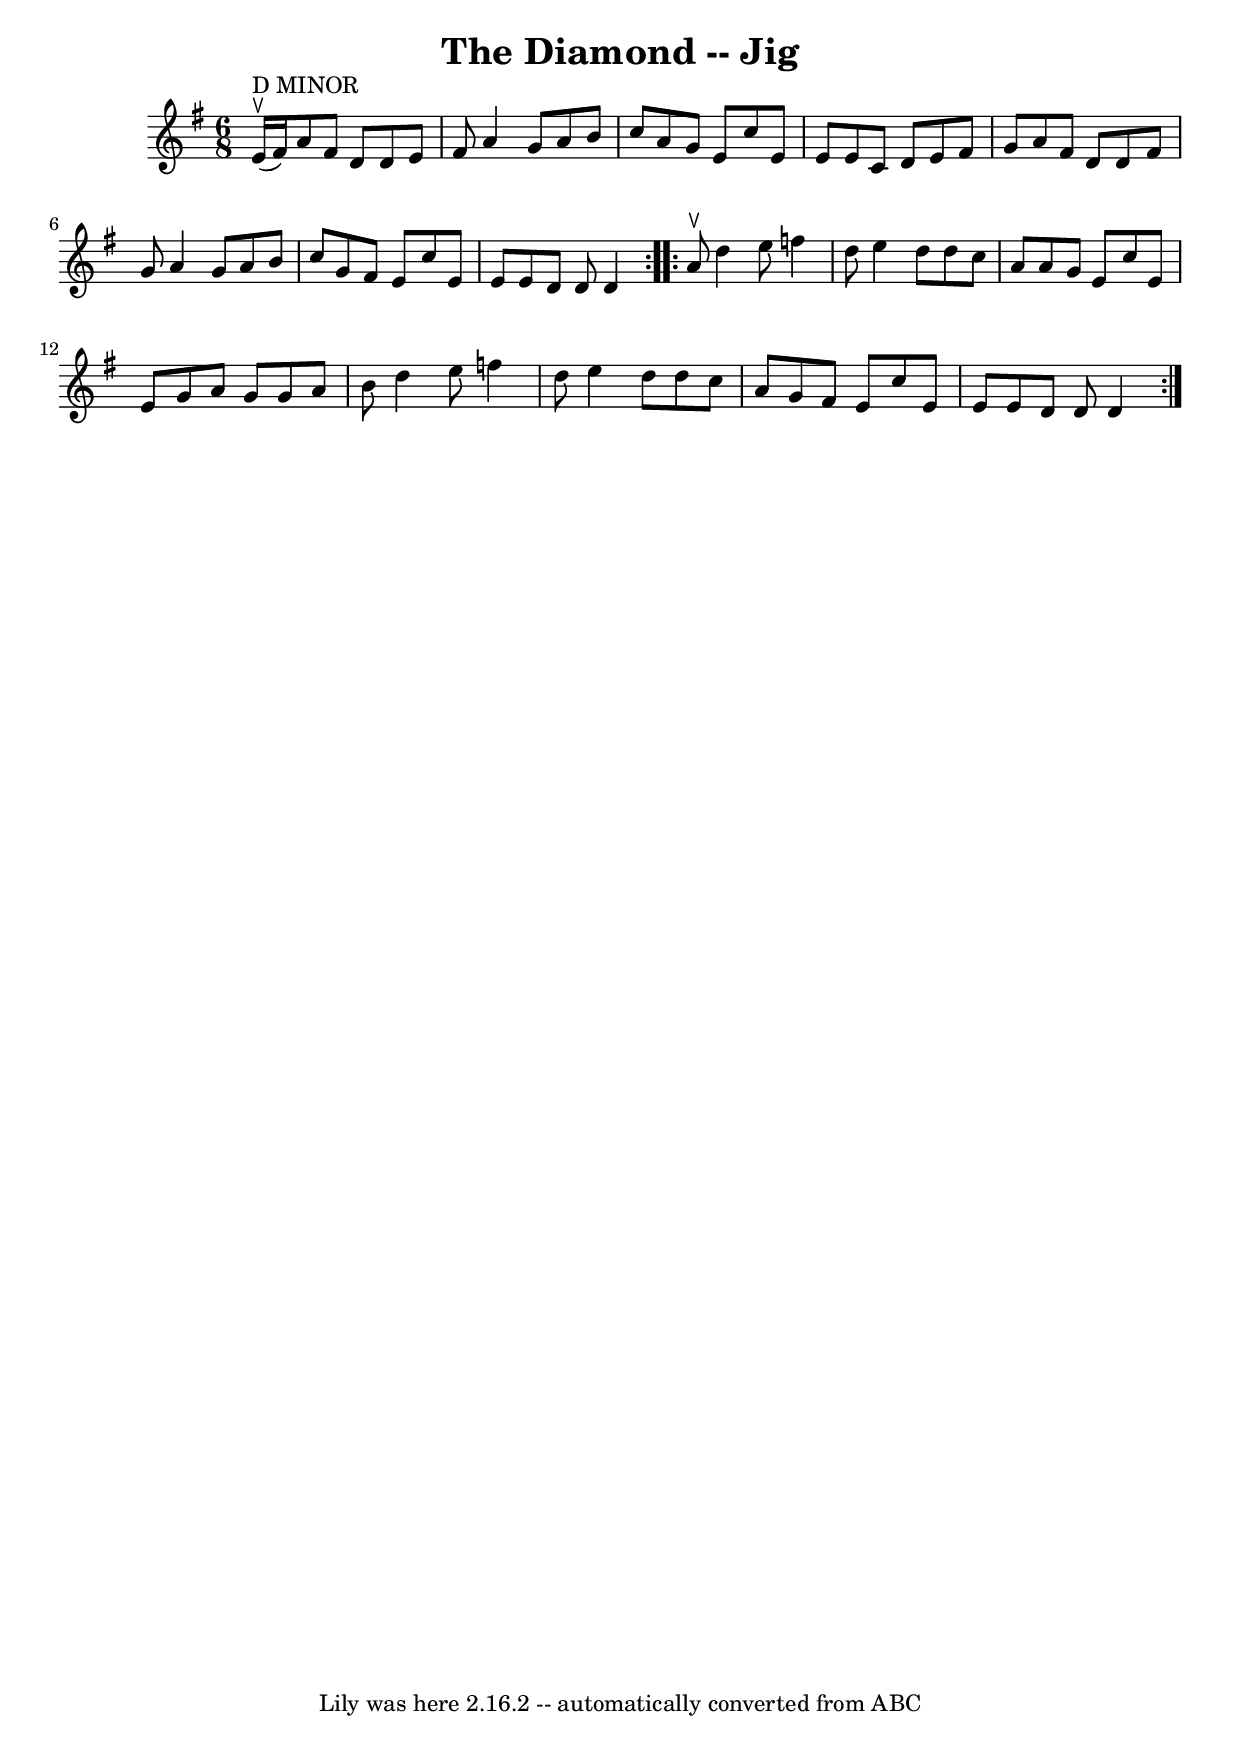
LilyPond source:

\version "2.7.40"
\include "Mammoth.ily"
\header {
	%% book = "Ryan's Mammoth Collection"
	crossRefNumber = "1"
	footnotes = "\\\\The D Minor stat:ement over the first bar does not agree with the\\\\one sharp key signiture."
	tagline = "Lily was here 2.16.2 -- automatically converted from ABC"
	title = "The Diamond -- Jig"
}
voicedefault =  {
\set Score.defaultBarType = "empty"

\repeat volta 2 {
\time 6/8 % D Minor?
 \key d \mixolydian e'16^"D MINOR"^\ltoe(fis'16) |
 a'8    
fis'8 d'8 d'8 e'8 fis'8  |
 a'4 g'8 a'8 b'8    
c''8  |
 a'8 g'8 e'8 c''8 e'8 e'8  |
 e'8 c'8 
 d'8 e'8 fis'8 g'8  |
 a'8 fis'8 d'8 d'8 fis'8 
 g'8  |
 a'4 g'8 a'8 b'8 c''8  |
 g'8 fis'8    
e'8 c''8 e'8 e'8  |
 e'8 d'8 d'8 d'4  
} \repeat volta 2 { a'8^\ltoe |
 d''4 e''8 f''4 d''8  
|
 e''4 d''8 d''8 c''8 a'8  |
 a'8 g'8 e'8    
c''8 e'8 e'8  |
 g'8 a'8 g'8 g'8 a'8 b'8  |
 
 d''4 e''8 f''4 d''8  |
 e''4 d''8 d''8 c''8    
a'8  |
 g'8 fis'8 e'8 c''8 e'8 e'8  |
 e'8    
d'8 d'8 d'4  }   
}

\score{
    <<

	\context Staff="default"
	{
	    \voicedefault 
	}

    >>
	\layout {
	}
	\midi {}
}
